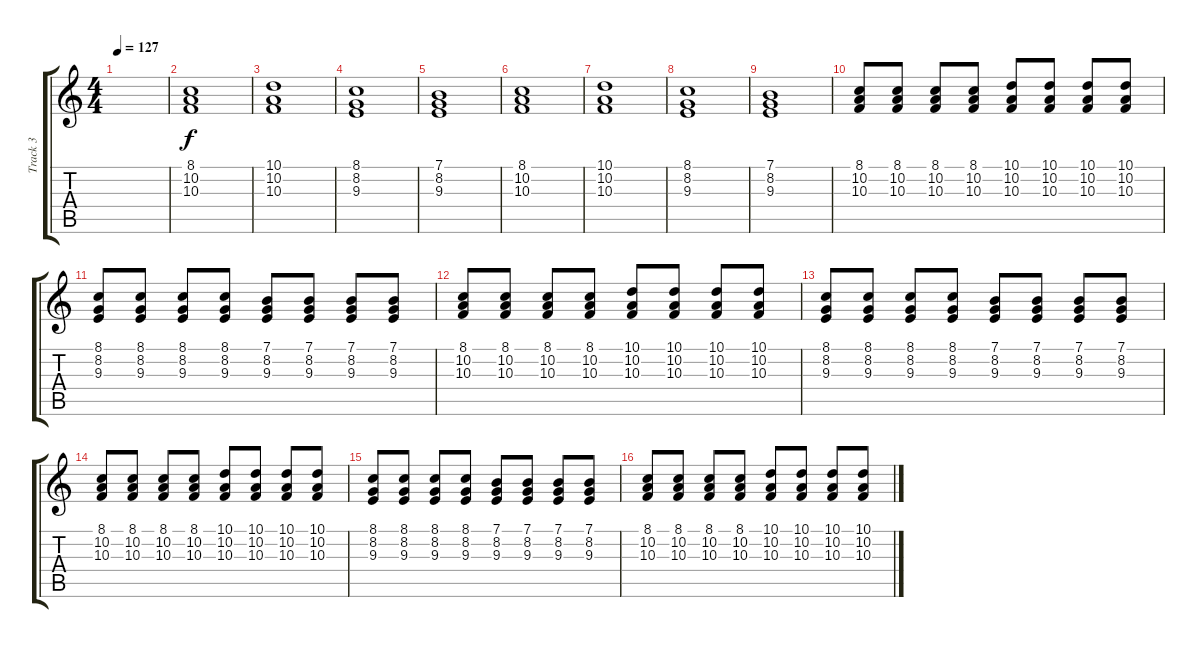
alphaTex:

\track ("Track 3" "Track 3") {instrument pad7halo}
\staff {score tabs}
\tuning (E4 B3 G3 D3 A2 E2) {hide}
\ts (4 4)
\tempo 127
\clef g2
\ks c
|
(8.1 10.2 10.3).1 |
(10.1 10.2 10.3).1 |
(8.1 8.2 9.3).1 |
(7.1 8.2 9.3).1 |
(8.1 10.2 10.3).1 |
(10.1 10.2 10.3).1 |
(8.1 8.2 9.3).1 |
(7.1 8.2 9.3).1 |
(8.1 10.2 10.3).8 (8.1 10.2 10.3).8 (8.1 10.2 10.3).8 (8.1 10.2 10.3).8 (10.1 10.2 10.3).8 (10.1 10.2 10.3).8 (10.1 10.2 10.3).8 (10.1 10.2 10.3).8 |
(8.1 8.2 9.3).8 (8.1 8.2 9.3).8 (8.1 8.2 9.3).8 (8.1 8.2 9.3).8 (7.1 8.2 9.3).8 (7.1 8.2 9.3).8 (7.1 8.2 9.3).8 (7.1 8.2 9.3).8 |
(8.1 10.2 10.3).8 (8.1 10.2 10.3).8 (8.1 10.2 10.3).8 (8.1 10.2 10.3).8 (10.1 10.2 10.3).8 (10.1 10.2 10.3).8 (10.1 10.2 10.3).8 (10.1 10.2 10.3).8 |
(8.1 8.2 9.3).8 (8.1 8.2 9.3).8 (8.1 8.2 9.3).8 (8.1 8.2 9.3).8 (7.1 8.2 9.3).8 (7.1 8.2 9.3).8 (7.1 8.2 9.3).8 (7.1 8.2 9.3).8 |
(8.1 10.2 10.3).8 (8.1 10.2 10.3).8 (8.1 10.2 10.3).8 (8.1 10.2 10.3).8 (10.1 10.2 10.3).8 (10.1 10.2 10.3).8 (10.1 10.2 10.3).8 (10.1 10.2 10.3).8 |
(8.1 8.2 9.3).8 (8.1 8.2 9.3).8 (8.1 8.2 9.3).8 (8.1 8.2 9.3).8 (7.1 8.2 9.3).8 (7.1 8.2 9.3).8 (7.1 8.2 9.3).8 (7.1 8.2 9.3).8 |
(8.1 10.2 10.3).8 (8.1 10.2 10.3).8 (8.1 10.2 10.3).8 (8.1 10.2 10.3).8 (10.1 10.2 10.3).8 (10.1 10.2 10.3).8 (10.1 10.2 10.3).8 (10.1 10.2 10.3).8
